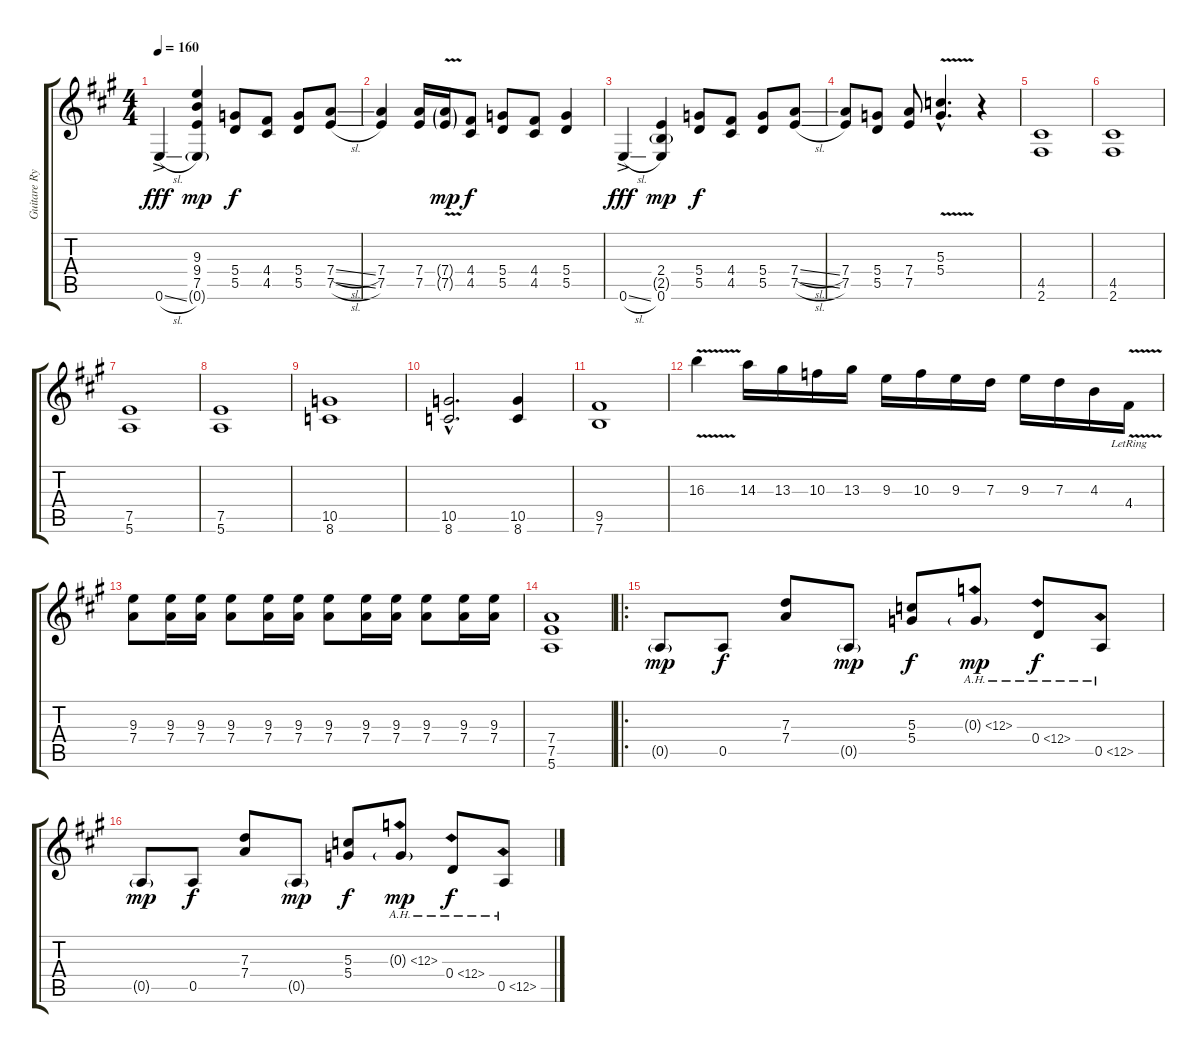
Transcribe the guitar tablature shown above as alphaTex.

\track ("Guitare Rythmique" "Guitare Ry") {instrument overdrivenguitar}
\staff {score tabs}
\tuning (E4 B3 G3 D3 A2 E2) {hide}
\ts (4 4)
\tempo 160
\clef g2
\ks a
0.6{sl ac}.4{dy fff} (9.3 9.4 7.5 0.6{g}).4{dy mp} (5.4 5.5).8{dy f} (4.4 4.5).8 (5.4 5.5).8 (7.4{sl} 7.5{sl}).8 |
(7.4 7.5).4 (7.4 7.5).16 (7.4{v g} 7.5{v g}).16{dy mp} (4.4 4.5).8{dy f} (5.4 5.5).8 (4.4 4.5).8 (5.4 5.5).4 |
0.6{sl ac}.4{dy fff} (2.4 2.5{g} 0.6).4{dy mp} (5.4 5.5).8{dy f} (4.4 4.5).8 (5.4 5.5).8 (7.4{sl} 7.5{sl}).8 |
(7.4 7.5).8 (5.4 5.5).8 (7.4 7.5).8 (5.3{v hac} 5.4{v hac}).4{d} r.4 |
(4.5 2.6).1 |
(4.5 2.6).1 |
(7.5 5.6).1 |
(7.5 5.6).1 |
(10.5 8.6).1 |
(10.5{hac} 8.6{hac}).2{d} (10.5 8.6).4 |
(9.5 7.6).1 |
16.3{v}.4 14.3.16 13.3.16 10.3.16 13.3.16 9.3.16 10.3.16 9.3.16 7.3.16 9.3.16 7.3.16 4.3.16 4.4{v lr}.16 |
(9.3 7.4).8 (9.3 7.4).16 (9.3 7.4).16 (9.3 7.4).8 (9.3 7.4).16 (9.3 7.4).16 (9.3 7.4).8 (9.3 7.4).16 (9.3 7.4).16 (9.3 7.4).8 (9.3 7.4).16 (9.3 7.4).16 |
(7.4 7.5 5.6).1 |
\ro
0.5{g}.8{dy mp} 0.5.8{dy f} (7.3 7.4).8 0.5{g}.8{dy mp} (5.3 5.4).8{dy f} 0.3{ah 12 g}.8{dy mp} 0.4{ah 12}.8{dy f} 0.5{ah 12}.8 |
0.5{g}.8{dy mp} 0.5.8{dy f} (7.3 7.4).8 0.5{g}.8{dy mp} (5.3 5.4).8{dy f} 0.3{ah 12 g}.8{dy mp} 0.4{ah 12}.8{dy f} 0.5{ah 12}.8
